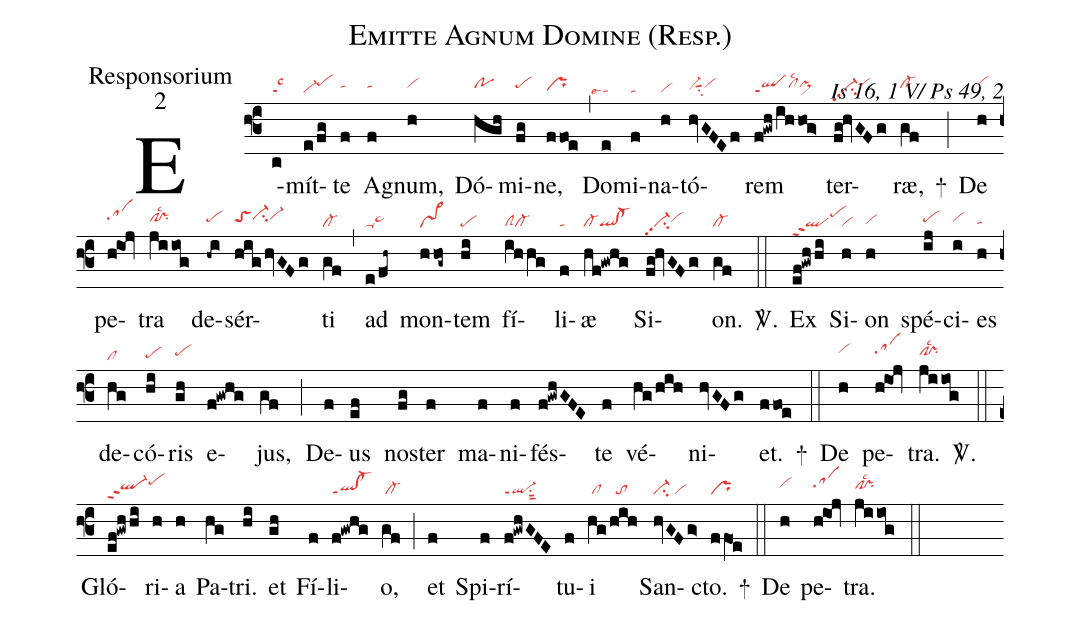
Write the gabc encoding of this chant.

name:Emitte Agnum Domine (Resp.);
office-part:Responsorium;
mode:2;
commentary:Is 16, 1 V/ Ps 49, 2;
nabc-lines:1;
%%
(f3)
E(c|talsc3)mít(e/fg|vi-pehi)te(f|tahh) A(f|tahh)gnum,(h|vihh) Dó(hgh|pohh)mi(fg|pehh)ne,(ffoe|prhg) (,)
Do(e|```talse4)mi(f|ta)na(h|vi)tó(hvGFEf|vi-hgsuu1su2vihh)rem(f!gwh/ihhog>|qlppt1clhhlsc2pi>hh) ter(fg!hvGFg|vi-pp2su2vihh)ræ,(gf|cl-hh) +(;)
De(h|vihi) pe(hiOj|sahi)tra(jiiog|clhh!prhhlsc2) de(-hi|pehh)sér(hig/hvGFg|toShhci-hivi-hi)ti(gf|cl-) (,)
ad(e/fh~|ta-ta>hh) mon(hhog~|vs>)tem(hi|pe) fí(ihhg|clScl-)li(f|ta)æ(hf!gwhg|cl-ql!cl-) Si(fg!hvGFg|vi-pp2su2vihh)on.(gf|cl-) <sp>V/</sp>.(::)
Ex(ef!gwhhi|qlppt2pehj) Si(h|vi)on(h|vihg) spé(ij|pehh)ci(i|vihh)es(h|tahg) de(hg|cl)có(hi|pehg)ris(gh|pehh) e(f!gwhg)jus,(gf) (;)
De(f)us(ef) nos(fg)ter(f) ma(f)ni(f)fés(f!gwhGFE)te(f) vé(hg/hih)ni(hvGFg)et.(ffoe) +(::)
De(h|vihi) pe(hiOj|sahi)tra.(jiiog|clhh!prhhlsc2) <sp>V/</sp>.(::)
Gló(ef!gwhhi|ql-hhppt2pehj)ri(h)a(h) Pa(hg)tri.(hi)
et(gh) Fí(f)li(f!gwhg|ql!cl-ppt1)o,(gf|/cl-) (;)
et(f) Spi(f)rí(f!gwhGFE|ql-ppt1su1sut2)tu(f)i(hg|/cl|/hih|//to) San(hvGFg>|ci-/vi)cto.(ffO1e|pr) +(::)
De(h|vihi) pe(hiOj|sahi)tra.(jiiog|clhh!prhhlsc2) (::)
